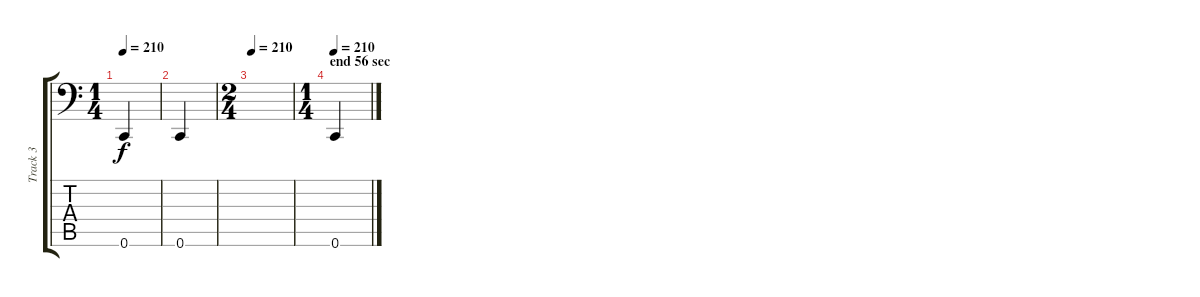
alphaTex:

\track ("Track 3" "Track 3") {instrument electricbassfinger}
\staff {score tabs}
\tuning (C3 G2 Eb2 Bb1 F1 C1) {hide}
\ts (1 4)
\tempo 210
\clef f4
\ks c
0.6.4{dy f} |
0.6.4 |
\ts (2 4)
\tempo 210
|
\ts (1 4)
\section ("" "end 56 sec")
\tempo 210
0.6.4
